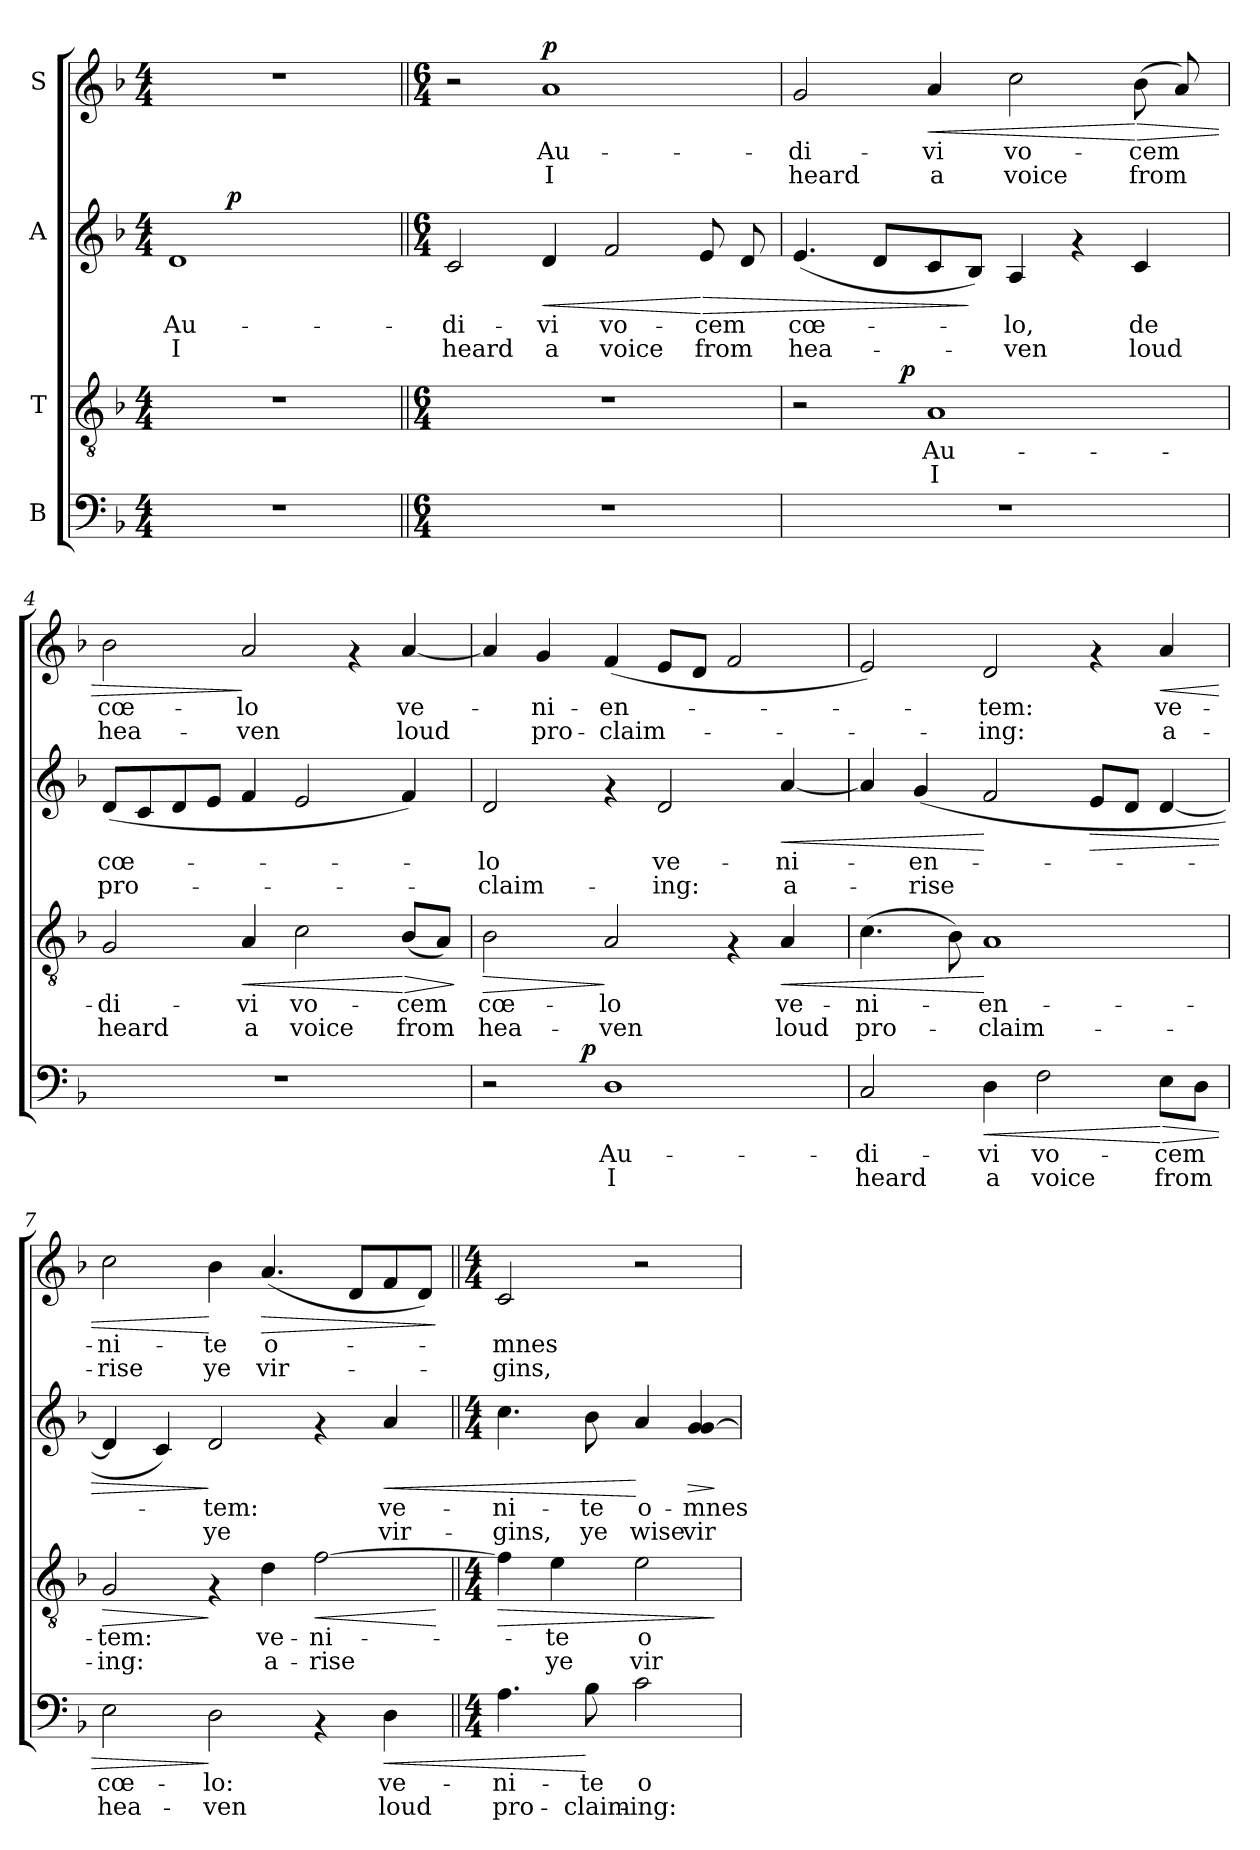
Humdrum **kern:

**kern	**text	**text	**dynam	**kern	**text	**text	**dynam	**kern	**text	**text	**dynam	**kern	**text	**text	**dynam
*part4	*part4	*part4	*part4	*part3	*part3	*part3	*part3	*part2	*part2	*part2	*part2	*part1	*part1	*part1	*part1
*staff4	*staff4	*staff4	*staff4	*staff3	*staff3	*staff3	*staff3	*staff2	*staff2	*staff2	*staff2	*staff1	*staff1	*staff1	*staff1
*I"B	*	*	*	*I"T	*	*	*	*I"A	*	*	*	*I"S	*	*	*
*clefF4	*	*	*	*clefGv2	*	*	*	*clefG2	*	*	*	*clefG2	*	*	*
*k[b-]	*	*	*	*k[b-]	*	*	*	*k[b-]	*	*	*	*k[b-]	*	*	*
*F:	*	*	*	*F:	*	*	*	*F:	*	*	*	*F:	*	*	*
*M4/4	*	*	*	*M4/4	*	*	*	*M4/4	*	*	*	*M4/4	*	*	*
=1	=1	=1	=1	=1	=1	=1	=1	=1	=1	=1	=1	=1	=1	=1	=1
!	!	!	!	!	!	!	!	!	!LO:LY:b	!LO:LY:b	!	!	!	!	!
*	*	*	*	*	*	*	*	*^	*	*	*	*	*	*	*
1r	.	.	.	1r	.	.	.	1d	8..ryy	Au-	I	.	1r	.	.	.
!	!	!	!	!	!	!	!	!	!	!	!	!LO:DY:a	!	!	!	!
.	.	.	.	.	.	.	.	.	2ryy	.	.	p	.	.	.	.
.	.	.	.	.	.	.	.	.	4ryy	.	.	.	.	.	.	.
.	.	.	.	.	.	.	.	.	32ryy	.	.	.	.	.	.	.
*	*	*	*	*	*	*	*	*v	*v	*	*	*	*	*	*	*
=2||	=2||	=2||	=2||	=2||	=2||	=2||	=2||	=2||	=2||	=2||	=2||	=2||	=2||	=2||	=2||
*M6/4	*	*	*	*M6/4	*	*	*	*M6/4	*	*	*	*M6/4	*	*	*
*	*	*	*	*	*	*	*	*^	*	*	*	*	*	*	*
!	!	!	!	!	!	!	!	!	!	!LO:LY:b	!LO:LY:b	!	!	!	!	!
*	*	*	*	*	*	*	*	*v	*v	*	*	*	*	*	*	*
1.r	.	.	.	1.r	.	.	.	2c/	-di-	heard	.	2r	.	.	.
!	!	!	!	!	!	!	!	!	!LO:LY:b	!LO:LY:b	!LO:HP:b	!	!LO:LY:b	!LO:LY:b	!LO:DY:a
.	.	.	.	.	.	.	.	4d/	-vi	a	<	1a	Au-	I	p
!	!	!	!	!	!	!	!	!	!LO:LY:b	!LO:LY:b	!	!	!	!	!
.	.	.	.	.	.	.	.	2f/	vo-	voice	.	.	.	.	.
!	!	!	!	!	!	!	!	!	!LO:LY:b	!LO:LY:b	!LO:HP:n=1:b	!	!	!	!
.	.	.	.	.	.	.	.	8e/	-cem	from	[ >	.	.	.	.
.	.	.	.	.	.	.	.	8d/	.	.	.	.	.	.	.
=3	=3	=3	=3	=3	=3	=3	=3	=3	=3	=3	=3	=3	=3	=3	=3
!	!	!	!	!	!	!	!	!	!LO:LY:b	!LO:LY:b	!	!	!LO:LY:b	!LO:LY:b	!
*	*	*	*	*^	*	*	*	*	*	*	*	*	*	*	*
1.r	.	.	.	2r	4..ryy	.	.	.	(<4.e/	cœ-	hea-	.	2g/	-di-	heard	.
.	.	.	.	.	.	.	.	.	8d/L	.	.	.	.	.	.	.
!	!	!	!	!	!	!	!	!LO:DY:a	!	!	!	!	!	!	!	!
.	.	.	.	.	1ryy	.	.	p	.	.	.	.	.	.	.	.
!	!	!	!	!	!	!LO:LY:b	!LO:LY:b	!	!	!	!	!	!	!LO:LY:b	!LO:LY:b	!LO:HP:b
.	.	.	.	1A	.	Au-	I	.	8c/	.	.	.	4a/	-vi	a	<
.	.	.	.	.	.	.	.	.	8B-/J)	.	.	]	.	.	.	.
!	!	!	!	!	!	!	!	!	!	!LO:LY:b	!LO:LY:b	!	!	!LO:LY:b	!LO:LY:b	!
.	.	.	.	.	.	.	.	.	4A/	-lo,	-ven	.	2cc\	vo-	voice	.
.	.	.	.	.	.	.	.	.	4rf	.	.	.	.	.	.	.
!	!	!	!	!	!	!	!	!	!	!LO:LY:b	!LO:LY:b	!	!	!LO:LY:b	!LO:LY:b	!LO:HP:n=1:b
.	.	.	.	.	.	.	.	.	4c/	de	loud	.	(>8b-\	-cem	from	[ >
.	.	.	.	.	.	.	.	.	.	.	.	.	8a/)	.	.	.
.	.	.	.	.	16ryy	.	.	.	.	.	.	.	.	.	.	.
=4	=4	=4	=4	=4	=4	=4	=4	=4	=4	=4	=4	=4	=4	=4	=4	=4
!	!	!	!	!	!	!LO:LY:b	!LO:LY:b	!	!	!LO:LY:b	!LO:LY:b	!	!	!LO:LY:b	!LO:LY:b	!
*	*	*	*	*v	*v	*	*	*	*	*	*	*	*	*	*	*
1.r	.	.	.	2G/	-di-	heard	.	(<8d/L	cœ-	pro-	.	2b-\	cœ-	hea-	.
.	.	.	.	.	.	.	.	8c/	.	.	.	.	.	.	.
.	.	.	.	.	.	.	.	8d/	.	.	.	.	.	.	.
.	.	.	.	.	.	.	.	8e/J	.	.	.	.	.	.	.
!	!	!	!	!	!LO:LY:b	!LO:LY:b	!LO:HP:b	!	!	!	!	!	!LO:LY:b	!LO:LY:b	!
.	.	.	.	4A/	-vi	a	<	4f/	.	.	.	2a/	-lo	-ven	]
!	!	!	!	!	!LO:LY:b	!LO:LY:b	!	!	!	!	!	!	!	!	!
.	.	.	.	2c\	vo-	voice	.	2e/	.	.	.	.	.	.	.
.	.	.	.	.	.	.	.	.	.	.	.	4rf	.	.	.
!	!	!	!	!	!LO:LY:b	!LO:LY:b	!LO:HP:n=1:b	!	!	!	!	!	!LO:LY:b	!LO:LY:b	!
.	.	.	.	(>8B-/L	-cem	from	[ >	4f/)	.	.	.	[<4a/	ve-	loud	.
.	.	.	.	8A/J)	.	.	.	.	.	.	.	.	.	.	.
.	.	.	.	.	.	.	]	.	.	.	.	.	.	.	.
!!LO:LB:g=z
=5	=5	=5	=5	=5	=5	=5	=5	=5	=5	=5	=5	=5	=5	=5	=5
!	!	!	!	!	!LO:LY:b	!LO:LY:b	!LO:HP:b	!	!LO:LY:b	!LO:LY:b	!	!	!	!	!
*^	*	*	*	*	*	*	*	*	*	*	*	*	*	*	*
2r	4..ryy	.	.	.	2B-\	cœ-	hea-	>	2d/	-lo	-claim-	.	4a/]	.	.	.
!	!	!	!	!	!	!	!	!	!	!	!	!	!	!LO:LY:b	!LO:LY:b	!
.	.	.	.	.	.	.	.	.	.	.	.	.	4g/	-ni-	pro-	.
!	!	!	!	!LO:DY:a	!	!	!	!	!	!	!	!	!	!	!	!
.	1ryy	.	.	p	.	.	.	.	.	.	.	.	.	.	.	.
!	!	!LO:LY:b	!LO:LY:b	!	!	!LO:LY:b	!LO:LY:b	!	!	!	!	!	!	!LO:LY:b	!LO:LY:b	!
1D	.	Au-	I	.	2A/	-lo	-ven	]	4rf	.	.	.	(<4f/	-en-	-claim-	.
!	!	!	!	!	!	!	!	!	!	!LO:LY:b	!LO:LY:b	!	!	!	!	!
.	.	.	.	.	.	.	.	.	2d/	ve-	-ing:	.	8e/L	.	.	.
.	.	.	.	.	.	.	.	.	.	.	.	.	8d/J	.	.	.
.	.	.	.	.	4rF	.	.	.	.	.	.	.	2f/	.	.	.
!	!	!	!	!	!	!LO:LY:b	!LO:LY:b	!LO:HP:b	!	!LO:LY:b	!LO:LY:b	!LO:HP:b	!	!	!	!
.	.	.	.	.	4A/	ve-	loud	<	[<4a/	-ni-	a-	<	.	.	.	.
.	16ryy	.	.	.	.	.	.	.	.	.	.	.	.	.	.	.
=6	=6	=6	=6	=6	=6	=6	=6	=6	=6	=6	=6	=6	=6	=6	=6	=6
!	!	!LO:LY:b	!LO:LY:b	!	!	!LO:LY:b	!LO:LY:b	!	!	!	!	!	!	!	!	!
*v	*v	*	*	*	*	*	*	*	*	*	*	*	*	*	*	*
2C/	-di-	heard	.	(>4.c\	-ni-	pro-	.	4a/]	.	.	.	2e/)	.	.	.
!	!	!	!	!	!	!	!	!	!LO:LY:b	!LO:LY:b	!	!	!	!	!
.	.	.	.	.	.	.	.	(<4g/	-en-	-rise	.	.	.	.	.
.	.	.	.	8B-\)	.	.	.	.	.	.	.	.	.	.	.
!	!LO:LY:b	!LO:LY:b	!LO:HP:b	!	!LO:LY:b	!LO:LY:b	!	!	!	!	!	!	!LO:LY:b	!LO:LY:b	!
4D\	-vi	a	<	1A	-en-	-claim-	[	2f/	.	.	[	2d/	-tem:	-ing:	.
!	!LO:LY:b	!LO:LY:b	!	!	!	!	!	!	!	!	!	!	!	!	!
2F\	vo-	voice	.	.	.	.	.	.	.	.	.	.	.	.	.
!	!	!	!	!	!	!	!	!	!	!	!LO:HP:b	!	!	!	!
.	.	.	.	.	.	.	.	8e/L	.	.	>	4rf	.	.	.
.	.	.	.	.	.	.	.	8d/J	.	.	.	.	.	.	.
!	!LO:LY:b	!LO:LY:b	!LO:HP:n=1:b	!	!	!	!	!	!	!	!	!	!LO:LY:b	!LO:LY:b	!LO:HP:b
8E\L	-cem	from	[ >	.	.	.	.	[<4d/	.	.	.	4a/	ve-	a-	<
8D\J	.	.	.	.	.	.	.	.	.	.	.	.	.	.	.
=7	=7	=7	=7	=7	=7	=7	=7	=7	=7	=7	=7	=7	=7	=7	=7
!	!LO:LY:b	!LO:LY:b	!	!	!LO:LY:b	!LO:LY:b	!LO:HP:b	!	!	!	!	!	!LO:LY:b	!LO:LY:b	!
2E\	cœ-	hea-	.	2G/	-tem:	-ing:	>	4d/]	.	.	.	2cc\	-ni-	-rise	.
.	.	.	.	.	.	.	.	4c/)	.	.	.	.	.	.	.
!	!LO:LY:b	!LO:LY:b	!	!	!	!	!	!	!LO:LY:b	!LO:LY:b	!	!	!LO:LY:b	!LO:LY:b	!
2D\	-lo:	-ven	]	4rF	.	.	]	2d/	-tem:	ye	]	4b-\	-te	ye	[
!	!	!	!	!	!LO:LY:b	!LO:LY:b	!	!	!	!	!	!	!LO:LY:b	!LO:LY:b	!LO:HP:b
.	.	.	.	4d\	ve-	a-	.	.	.	.	.	(<4.a/	o-	vir-	>
!	!	!	!	!	!LO:LY:b	!LO:LY:b	!LO:HP:b	!	!	!	!	!	!	!	!
4rAA	.	.	.	[>2f\	-ni-	-rise	<	4rf	.	.	.	.	.	.	.
.	.	.	.	.	.	.	.	.	.	.	.	8d/L	.	.	.
!	!LO:LY:b	!LO:LY:b	!LO:HP:b	!	!	!	!	!	!LO:LY:b	!LO:LY:b	!LO:HP:b	!	!	!	!
4D\	ve-	loud	<	.	.	.	.	4a/	ve-	vir-	<	8f/	.	.	.
.	.	.	.	.	.	.	.	.	.	.	.	8d/J)	.	.	.
.	.	.	.	.	.	.	[	.	.	.	.	.	.	.	]
=8||	=8||	=8||	=8||	=8||	=8||	=8||	=8||	=8||	=8||	=8||	=8||	=8||	=8||	=8||	=8||
*M4/4	*	*	*	*M4/4	*	*	*	*M4/4	*	*	*	*M4/4	*	*	*
!	!LO:LY:b	!LO:LY:b	!	!	!	!	!LO:HP:b	!	!LO:LY:b	!LO:LY:b	!	!	!LO:LY:b	!LO:LY:b	!
4.A\	-ni-	pro-	.	4f\]	.	.	>	4.cc\	-ni-	-gins,	.	2c/	-mnes	-gins,	.
!	!	!	!	!	!LO:LY:b	!LO:LY:b	!	!	!	!	!	!	!	!	!
.	.	.	.	4e\	-te	ye	.	.	.	.	.	.	.	.	.
!	!LO:LY:b	!LO:LY:b	!	!	!	!	!	!	!LO:LY:b	!LO:LY:b	!	!	!	!	!
8B-\	-te	-claim-	[	.	.	.	.	8b-\	-te	ye	.	.	.	.	.
!	!LO:LY:b	!LO:LY:b	!	!	!LO:LY:b	!LO:LY:b	!	!	!LO:LY:b	!LO:LY:b	!	!	!	!	!
2c\	o-	-ing:	.	2e\	o-	vir-	.	4a/	o-	wise	[	2r	.	.	.
!	!	!	!	!	!	!	!	!	!LO:LY:b	!LO:LY:b	!LO:HP:b	!	!	!	!
.	.	.	.	.	.	.	.	4g/ [<4g/	-mnes	vir-	>	.	.	.	.
.	.	.	.	.	.	.	]	.	.	.	]	.	.	.	.
=	=	=	=	=	=	=	=	=	=	=	=	=	=	=	=
*-	*-	*-	*-	*-	*-	*-	*-	*-	*-	*-	*-	*-	*-	*-	*-
